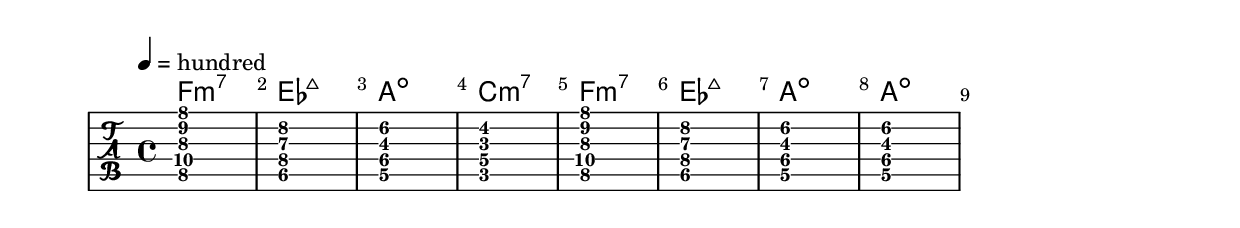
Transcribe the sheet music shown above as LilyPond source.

\version "2.23.1"
\include "../../../macros.ly"
song_tempo = 100


song_chords = \chordmode {
  f1:m7 | ees1:maj7 | a1:dim | c1:m7 |
  f1:m7 | ees1:maj7 | a1:dim | a1:dim |
}


lead = {
  \absolute  {
    \override Score.SpacingSpanner.shortest-duration-space = #4.0
    \set Score.currentBarNumber = 1
    |
    % mesure 1
    <f\5 c'\4 ees'\3 aes'\2 c''\1>1

    |
    % mesure 2
    <ees\5 bes\4 d'\3 g'\2>1

    |
    %  mesure 3
    <d\5 aes\4 b\3 f'\2>1
    |

    % mesure 4
    <c\5 g\4 bes\3 ees'\2>1
    |

    % mesure 1
    <f\5 c'\4 ees'\3 aes'\2 c''\1>1

    |
    % mesure 2
    <ees\5 bes\4 d'\3 g'\2>1

    |
    %  mesure 3
    <d\5 aes\4 b\3 f'\2>1
    |

    % mesure 4
    <d\5 aes\4 b\3 f'\2>1
    |

  }
}

\paper {
  #(include-special-characters)
  indent = 0\mm
  line-width = 180\mm
  oddHeaderMarkup = ""
  evenHeaderMarkup = ""
  oddFooterMarkup = ""
  evenFooterMarkup = ""

  #(add-text-replacements!
    '(
       ("100" . "hundred")
       ("dpi" . "dots per inch")
       ))

}


\score {
  <<
    \new ChordNames {
      \song_chords
    }

    \new TabStaff {
      \tempo 4 = \song_tempo
      \tabFullNotation
      \override Score.BarNumber.break-visibility = ##(#t #t #t)
      \lead
    }

  >>

  \layout {}
}
